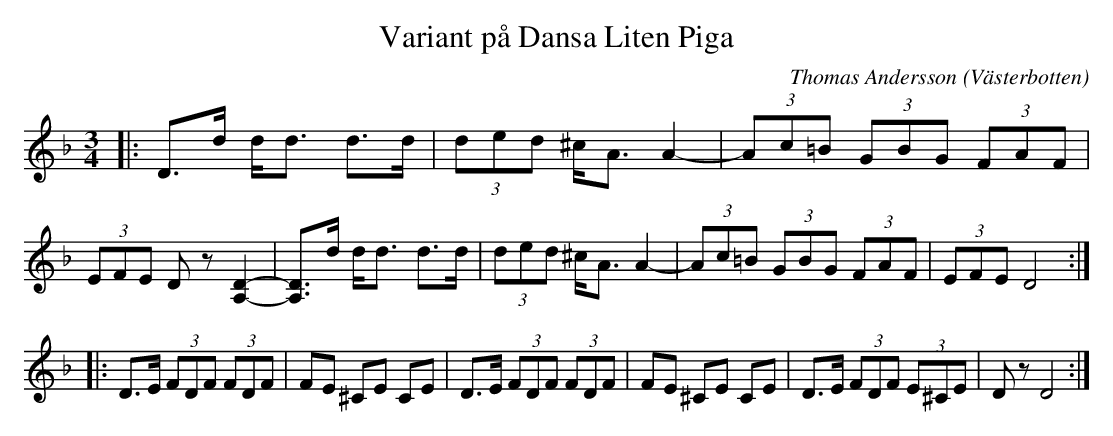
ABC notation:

X:1
T:Variant på Dansa Liten Piga
O:Västerbotten
C:Thomas Andersson
M:3/4
L:1/8
K:Dm
|: D>d d<d d>d | (3ded ^c<A A2- | (3Ac=B (3GBG (3FAF | (3EFE Dz [DA,]2- |[DA,]>d d<d d>d | (3ded ^c<A A2- | (3Ac=B (3GBG (3FAF | (3EFE D4 :|
|:D>E (3FDF (3FDF | FE ^CE CE |D>E (3FDF (3FDF | FE ^CE CE |D>E (3FDF (3E^CE | Dz D4 :|
